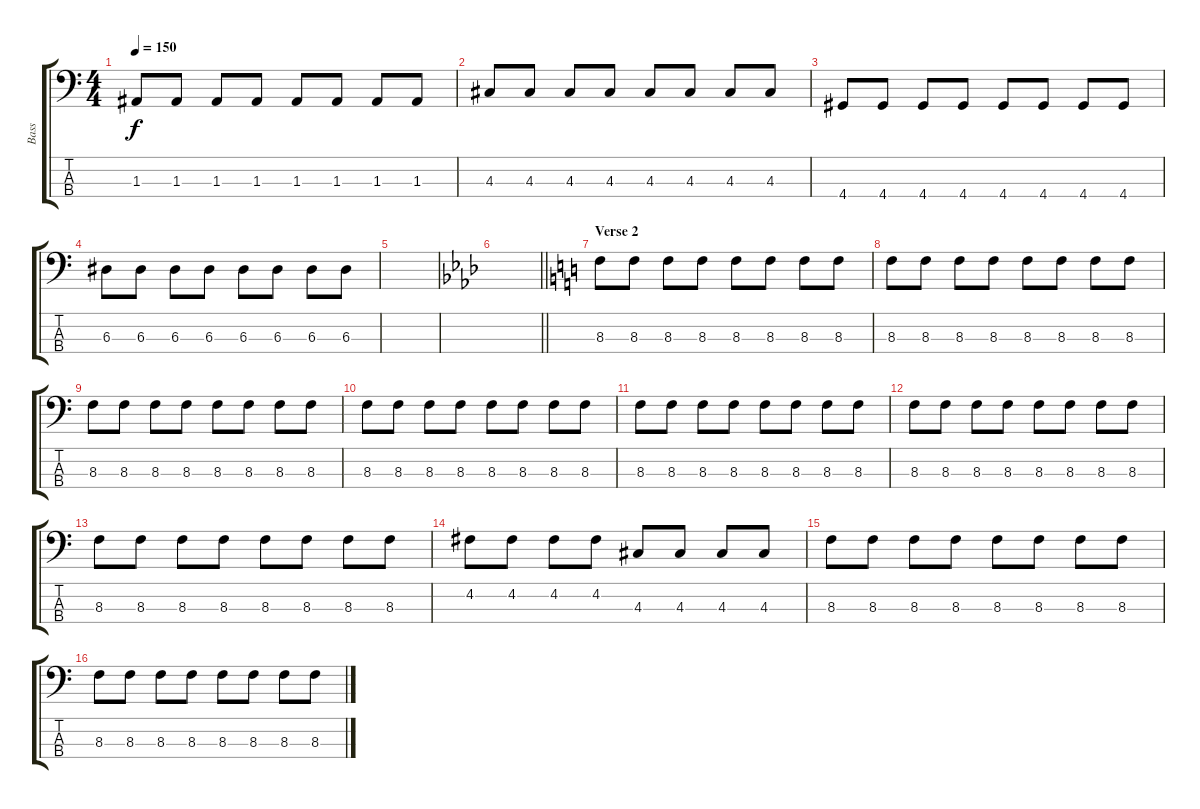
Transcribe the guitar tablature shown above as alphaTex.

\track ("Bass" "Bass") {instrument electricbasspick}
\staff {score tabs}
\tuning (G2 D2 A1 E1) {hide}
\ts (4 4)
\tempo 150
\clef f4
\ks c
1.3.8{dy f} 1.3.8 1.3.8 1.3.8 1.3.8 1.3.8 1.3.8 1.3.8 |
4.3.8 4.3.8 4.3.8 4.3.8 4.3.8 4.3.8 4.3.8 4.3.8 |
4.4.8 4.4.8 4.4.8 4.4.8 4.4.8 4.4.8 4.4.8 4.4.8 |
6.3.8 6.3.8 6.3.8 6.3.8 6.3.8 6.3.8 6.3.8 6.3.8 |
|
\barLineRight lightlight
\ks ab
|
\section ("" "Verse 2")
\ks c
8.3.8 8.3.8 8.3.8 8.3.8 8.3.8 8.3.8 8.3.8 8.3.8 |
8.3.8 8.3.8 8.3.8 8.3.8 8.3.8 8.3.8 8.3.8 8.3.8 |
8.3.8 8.3.8 8.3.8 8.3.8 8.3.8 8.3.8 8.3.8 8.3.8 |
8.3.8 8.3.8 8.3.8 8.3.8 8.3.8 8.3.8 8.3.8 8.3.8 |
8.3.8 8.3.8 8.3.8 8.3.8 8.3.8 8.3.8 8.3.8 8.3.8 |
8.3.8 8.3.8 8.3.8 8.3.8 8.3.8 8.3.8 8.3.8 8.3.8 |
8.3.8 8.3.8 8.3.8 8.3.8 8.3.8 8.3.8 8.3.8 8.3.8 |
4.2.8 4.2.8 4.2.8 4.2.8 4.3.8 4.3.8 4.3.8 4.3.8 |
8.3.8 8.3.8 8.3.8 8.3.8 8.3.8 8.3.8 8.3.8 8.3.8 |
8.3.8 8.3.8 8.3.8 8.3.8 8.3.8 8.3.8 8.3.8 8.3.8
